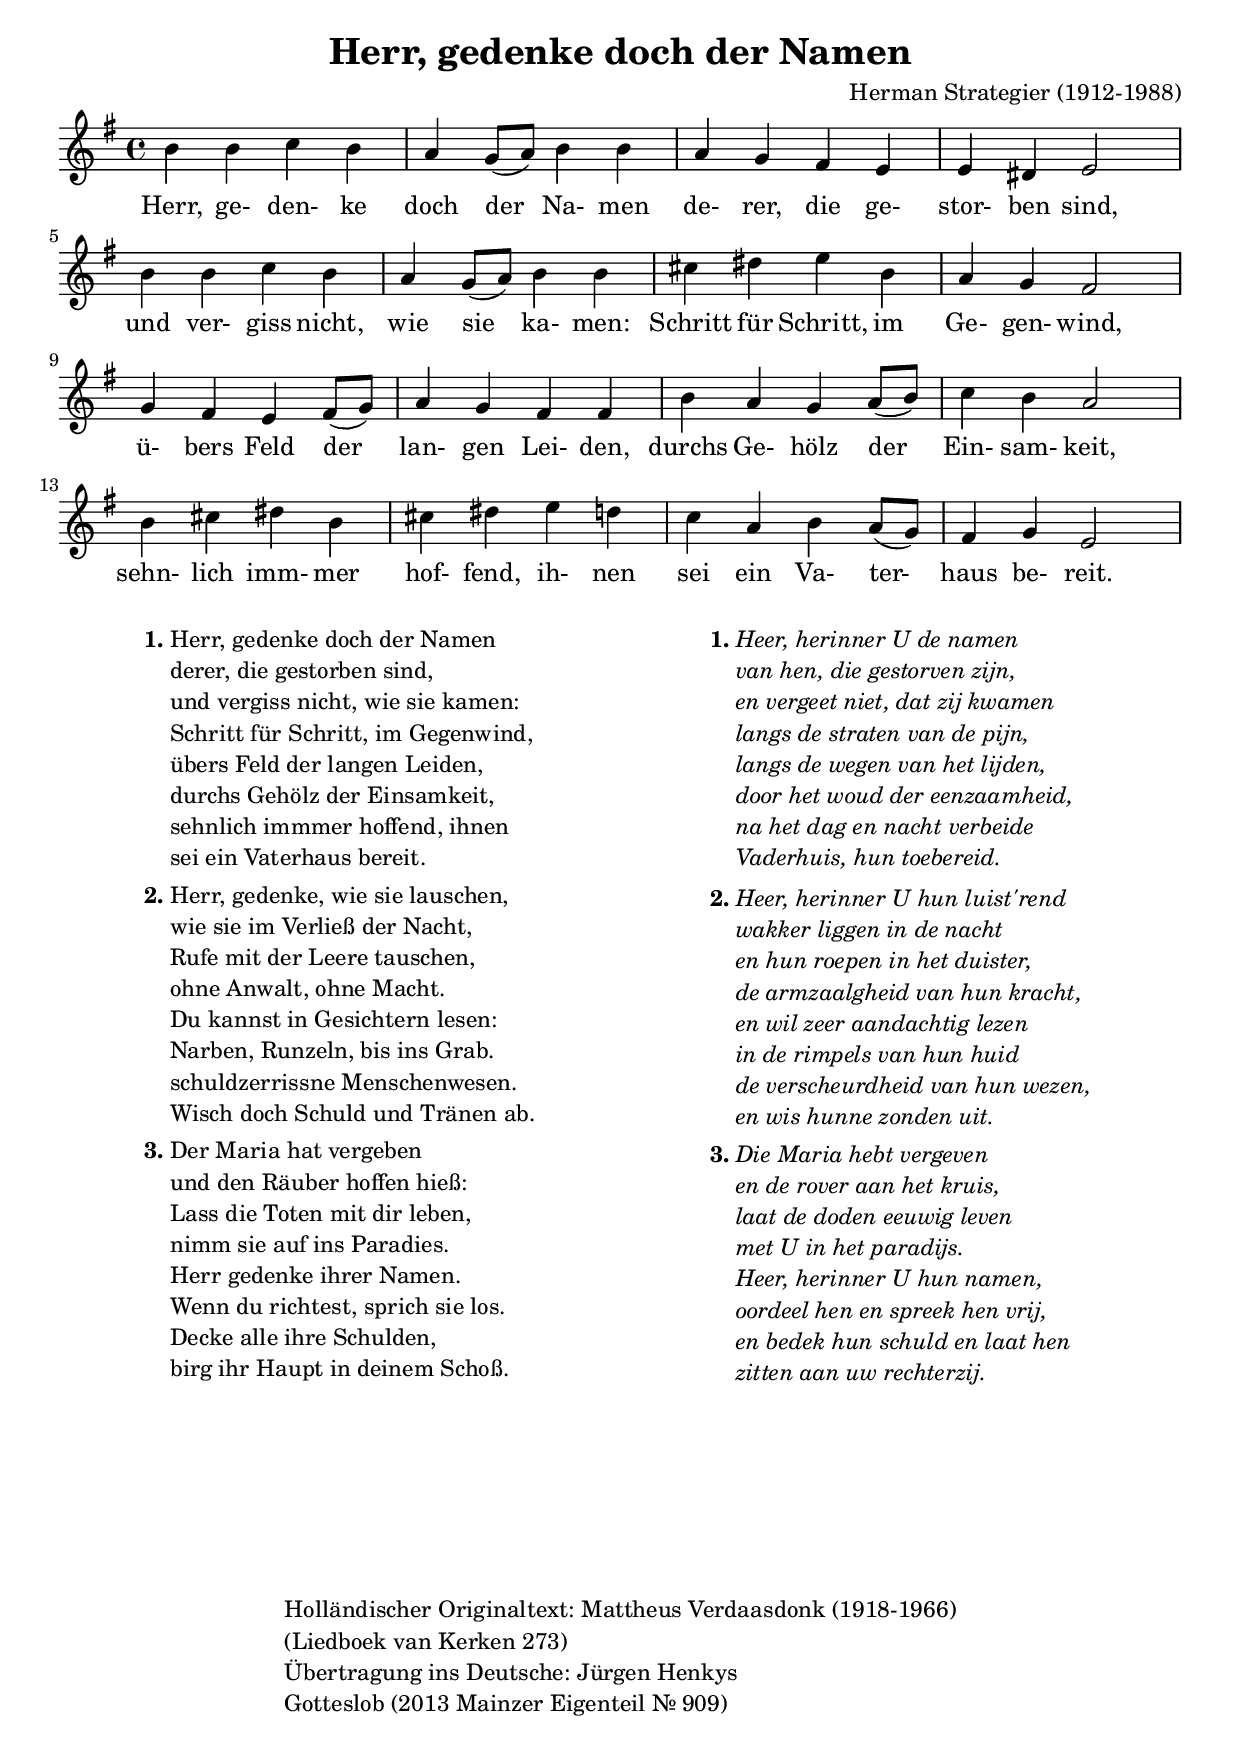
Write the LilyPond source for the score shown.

\version "2.24.3"
\bookpart {
  \tocItem \markup  "Herr, gedenke doch der Namen"
  \header {
  title = "Herr, gedenke doch der Namen"
  composer = "Herman Strategier (1912-1988)"
  %tagline = ##f
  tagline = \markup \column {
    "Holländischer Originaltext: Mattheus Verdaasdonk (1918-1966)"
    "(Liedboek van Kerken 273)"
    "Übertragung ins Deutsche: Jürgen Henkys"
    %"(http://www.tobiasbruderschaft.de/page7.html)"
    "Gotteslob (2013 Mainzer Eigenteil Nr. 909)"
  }}
\score {
  \layout {indent = 0 }
  \transpose  bes c' {
  \key d \minor
  \time 4/4

a'4     a'4    bes'4    a'4 | g'4  f'8(g'8) a'4  a'4  | g'4   f'4     e'4   d'4    | d'4   cis'4 d'2 |
a'4     a'4    bes'4    a'4 | g'4  f'8(g'8) a'4  a'4  | b'4   cis''4  d''4  a'4    | g'4   f'4   e'2 |
f'4 e'4 d'4    e'8(f'8)     | g'4  f'4      e'4  e'4  | a'4   g'4     f'4 g'8(a'8) | bes'4 a'4 g'2   |
a'4 b'4 cis''4 a'4          | b'4  cis''4   d''4 c''4 | bes'4 g'4     a'4 g'8(f'8) | e'4   f'4 d'2   |
}

\addlyrics {
  Herr, ge-  den- ke     doch der    Na- men  de-     rer, die      ge- stor- ben  sind,
  und   ver- giss nicht, wie  sie    ka- men: Schritt für  Schritt, im  Ge-   gen- wind,
  ü- bers   Feld der lan- gen    Lei- den, durchs Ge- hölz der  Ein- sam- keit,
  sehn- lich imm- mer hof- fend,  ih-  nen  sei    ein Va-   ter- haus be-  reit.
}}

\markup{\fill-line{
  \hspace #0.1 % moves the column off the left margin;
  \column{
    \line{\bold "1."
      \column{
        "Herr, gedenke doch der Namen"
        "derer, die gestorben sind,"
        "und vergiss nicht, wie sie kamen:"
        "Schritt für Schritt, im Gegenwind,"
        "übers Feld der langen Leiden,"
        "durchs Gehölz der Einsamkeit,"
        "sehnlich immmer hoffend, ihnen"
        "sei ein Vaterhaus bereit."
       }
    }
    \combine \null \vspace #0.2 % adds vertical spacing between verses
    \line{\bold "2."
      \column{
        "Herr, gedenke, wie sie lauschen,"
        "wie sie im Verließ der Nacht,"
	"Rufe mit der Leere tauschen,"
	"ohne Anwalt, ohne Macht."
	"Du kannst in Gesichtern lesen:"
	"Narben, Runzeln, bis ins Grab."
	"schuldzerrissne Menschenwesen."
	"Wisch doch Schuld und Tränen ab."
       }
    }
    \combine \null \vspace #0.2 % adds vertical spacing between verses
    \line{\bold "3."
      \column{
        "Der Maria hat vergeben"
        "und den Räuber hoffen hieß:"
	"Lass die Toten mit dir leben,"
	"nimm sie auf ins Paradies."
	"Herr gedenke ihrer Namen."
	"Wenn du richtest, sprich sie los."
	"Decke alle ihre Schulden,"
	"birg ihr Haupt in deinem Schoß."
       }
    }
    \combine \null \vspace #0.2 % adds vertical spacing between verses
  }
  \hspace #0.1 % adds horizontal spacing between columns;
  \column{
    \line{\bold "1." \italic
      \column{
	"Heer, herinner U de namen"
	"van hen, die gestorven zijn,"
	"en vergeet niet, dat zij kwamen"
	"langs de straten van de pijn,"
	"langs de wegen van het lijden,"
	"door het woud der eenzaamheid,"
	"na het dag en nacht verbeide"
	"Vaderhuis, hun toebereid."
      }
    }
    \combine \null \vspace #0.2 % adds vertical spacing between verses
    \line{\bold "2." \italic
      \column{ \italic
        "Heer, herinner U hun luist'rend"
        "wakker liggen in de nacht"
        "en hun roepen in het duister,"
        "de armzaalgheid van hun kracht,"
        "en wil zeer aandachtig lezen"
        "in de rimpels van hun huid"
        "de verscheurdheid van hun wezen,"
        "en wis hunne zonden uit."
      }
    }
    \combine \null \vspace #0.2 % adds vertical spacing between verses
    \line{\bold "3." \italic
      \column{
        "Die Maria hebt vergeven"
        "en de rover aan het kruis,"
        "laat de doden eeuwig leven"
        "met U in het paradijs."
        "Heer, herinner U hun namen,"
        "oordeel hen en spreek hen vrij,"
        "en bedek hun schuld en laat hen"
        "zitten aan uw rechterzij."
      }
    }
  }
  \hspace #0.1 % gives some extra space on the right margin;
  % can be removed if page space is tight
}}}